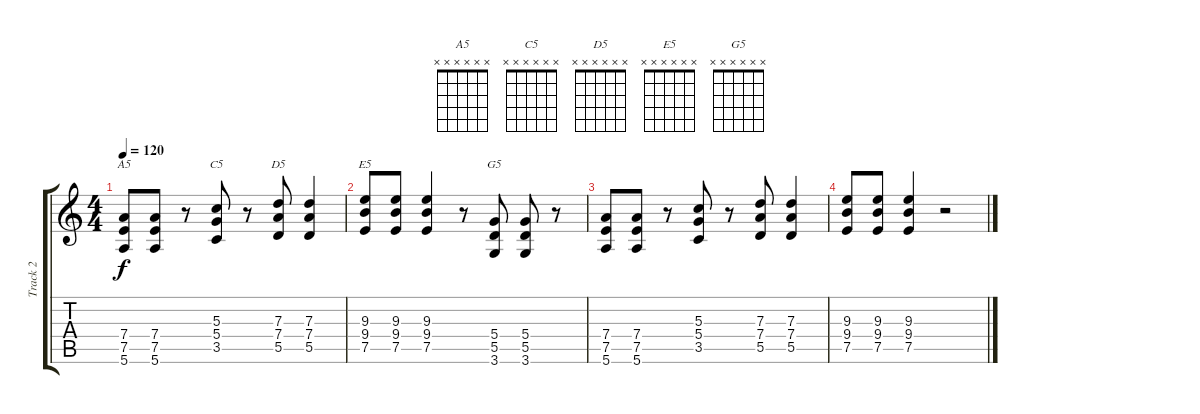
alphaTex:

\track ("Track 2" "Track 2") {instrument overdrivenguitar}
\staff {score tabs}
\tuning (E4 B3 G3 D3 A2 E2) {hide}
\chord ("A5" x x x x x x)
\chord ("C5" x x x x x x)
\chord ("D5" x x x x x x)
\chord ("E5" x x x x x x)
\chord ("G5" x x x x x x)
\ts (4 4)
\tempo 120
\clef g2
\ks c
(7.4 7.5 5.6).8{ch "A5" dy f} (7.4 7.5 5.6).8 r.8 (5.3 5.4 3.5).8{ch "C5"} r.8 (7.3 7.4 5.5).8{ch "D5"} (7.3 7.4 5.5).4 |
(9.3 9.4 7.5).8{ch "E5"} (9.3 9.4 7.5).8 (9.3 9.4 7.5).4 r.8 (5.4 5.5 3.6).8{ch "G5"} (5.4 5.5 3.6).8 r.8 |
(7.4 7.5 5.6).8 (7.4 7.5 5.6).8 r.8 (5.3 5.4 3.5).8 r.8 (7.3 7.4 5.5).8 (7.3 7.4 5.5).4 |
(9.3 9.4 7.5).8 (9.3 9.4 7.5).8 (9.3 9.4 7.5).4 r.2
